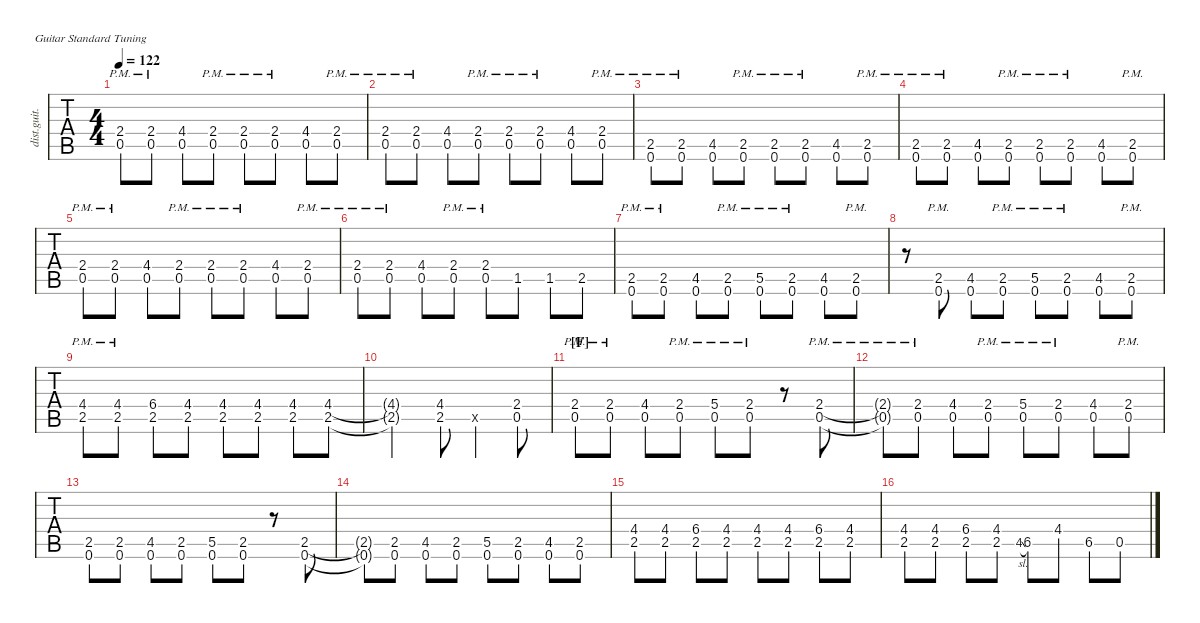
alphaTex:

\defaultSystemsLayout 4
\hideDynamics
\bracketExtendMode nobrackets
\track ("2nd Guitar" "dist.guit.") {defaultSystemsLayout 4 instrument distortionguitar}
\staff {tabs}
\tuning (E4 B3 G3 D3 A2 E2)
\ts (4 4)
\tempo 122
\clef g2
\ks c
(2.4{pm} 0.5{pm}).8{dy mf} (2.4{pm} 0.5{pm}).8 (4.4{acc #} 0.5).8 (2.4{pm} 0.5{pm}).8 (2.4{pm} 0.5{pm}).8 (2.4{pm} 0.5{pm}).8 (4.4{acc #} 0.5).8 (2.4{pm} 0.5{pm}).8 |
(2.4{pm} 0.5{pm}).8 (2.4{pm} 0.5{pm}).8 (4.4{acc #} 0.5).8 (2.4{pm} 0.5{pm}).8 (2.4{pm} 0.5{pm}).8 (2.4{pm} 0.5{pm}).8 (4.4{acc #} 0.5).8 (2.4{pm} 0.5{pm}).8 |
(2.5{pm} 0.6{pm}).8 (2.5{pm} 0.6{pm}).8 (4.5{acc #} 0.6).8 (2.5{pm} 0.6{pm}).8 (2.5{pm} 0.6{pm}).8 (2.5{pm} 0.6{pm}).8 (4.5{acc #} 0.6).8 (2.5{pm} 0.6{pm}).8 |
(2.5{pm} 0.6{pm}).8 (2.5{pm} 0.6{pm}).8 (4.5{acc #} 0.6).8 (2.5{pm} 0.6{pm}).8 (2.5{pm} 0.6{pm}).8 (2.5{pm} 0.6{pm}).8 (4.5{acc #} 0.6).8 (2.5{pm} 0.6{pm}).8 |
(2.4{pm} 0.5{pm}).8 (2.4{pm} 0.5{pm}).8 (4.4{acc #} 0.5).8 (2.4{pm} 0.5{pm}).8 (2.4{pm} 0.5{pm}).8 (2.4{pm} 0.5{pm}).8 (4.4{acc #} 0.5).8 (2.4{pm} 0.5{pm}).8 |
(2.4{pm} 0.5{pm}).8 (2.4{pm} 0.5{pm}).8 (4.4{acc #} 0.5).8 (2.4{pm} 0.5{pm}).8 (2.4{pm} 0.5{pm}).8 1.5{acc #}.8 1.5{acc #}.8 2.5.8 |
(2.5{pm} 0.6{pm}).8 (2.5{pm} 0.6{pm}).8 (4.5{acc #} 0.6).8 (2.5{pm} 0.6{pm}).8 (5.5{pm} 0.6{pm}).8 (2.5{pm} 0.6{pm}).8 (4.5{acc #} 0.6).8 (2.5{pm} 0.6).8 |
r.8 (2.5{pm} 0.6).8 (4.5{acc #} 0.6).8 (2.5{pm} 0.6{pm}).8 (5.5{pm} 0.6{pm}).8 (2.5{pm} 0.6{pm}).8 (4.5{acc #} 0.6).8 (2.5{pm} 0.6{pm}).8 |
(4.4{pm acc #} 2.5{pm}).8 (4.4{pm acc #} 2.5{pm}).8 (6.4{acc #} 2.5).8{dy f} (4.4{acc #} 2.5).8{dy mf} (4.4{acc #} 2.5).8 (4.4{acc #} 2.5).8 (4.4{acc #} 2.5).8 (4.4{acc #} 2.5).8 |
(4.4{t acc #} 2.5{t}).2 (4.4{acc #} 2.5).8 0.5{x}.4 (0.5 2.4).8 |
\section ("F" "")
(2.4{pm} 0.5{pm}).8 (2.4{pm} 0.5{pm}).8 (4.4{acc #} 0.5).8 (2.4{pm} 0.5{pm}).8 (5.4{pm} 0.5{pm}).8{dy f} (0.5{pm} 2.4{pm}).8{dy mf} r.8 (2.4{pm} 0.5{pm}).8 |
(2.4{pm t} 0.5{pm t}).8{dy f} (2.4{pm} 0.5{pm}).8{dy mf} (4.4{acc #} 0.5).8 (2.4{pm} 0.5{pm}).8 (5.4{pm} 0.5{pm}).8{dy f} (2.4{pm} 0.5{pm}).8{dy mf} (4.4{acc #} 0.5).8 (2.4 0.5{pm}).8 |
(2.5 0.6).8 (2.5 0.6).8 (4.5{acc #} 0.6).8 (2.5 0.6).8 (5.5 0.6).8{dy f} (0.6 2.5).8{dy mf} r.8 (2.5 0.6).8 |
(2.5{t} 0.6{t}).8{dy f} (2.5 0.6).8{dy mf} (4.5{acc #} 0.6).8 (2.5 0.6).8 (5.5 0.6).8{dy f} (2.5 0.6).8{dy mf} (4.5{acc #} 0.6).8 (2.5 0.6).8 |
(4.4{acc #} 2.5).8 (4.4{acc #} 2.5).8 (6.4{acc #} 2.5).8{dy f} (4.4{acc #} 2.5).8{dy mf} (4.4{acc #} 2.5).8 (2.5 4.4{acc #}).8 (6.4{acc #} 2.5).8 (4.4{acc #} 2.5).8 |
(4.4{acc #} 2.5).8 (4.4{acc #} 2.5).8 (6.4{acc #} 2.5).8{dy f} (4.4{acc #} 2.5).8{dy mf} 4.5{sl acc #}.8{gr} 6.5{acc #}.8{dy f} 4.4{acc #}.8{dy mf} 6.5{acc #}.8{dy f} 0.5.8
